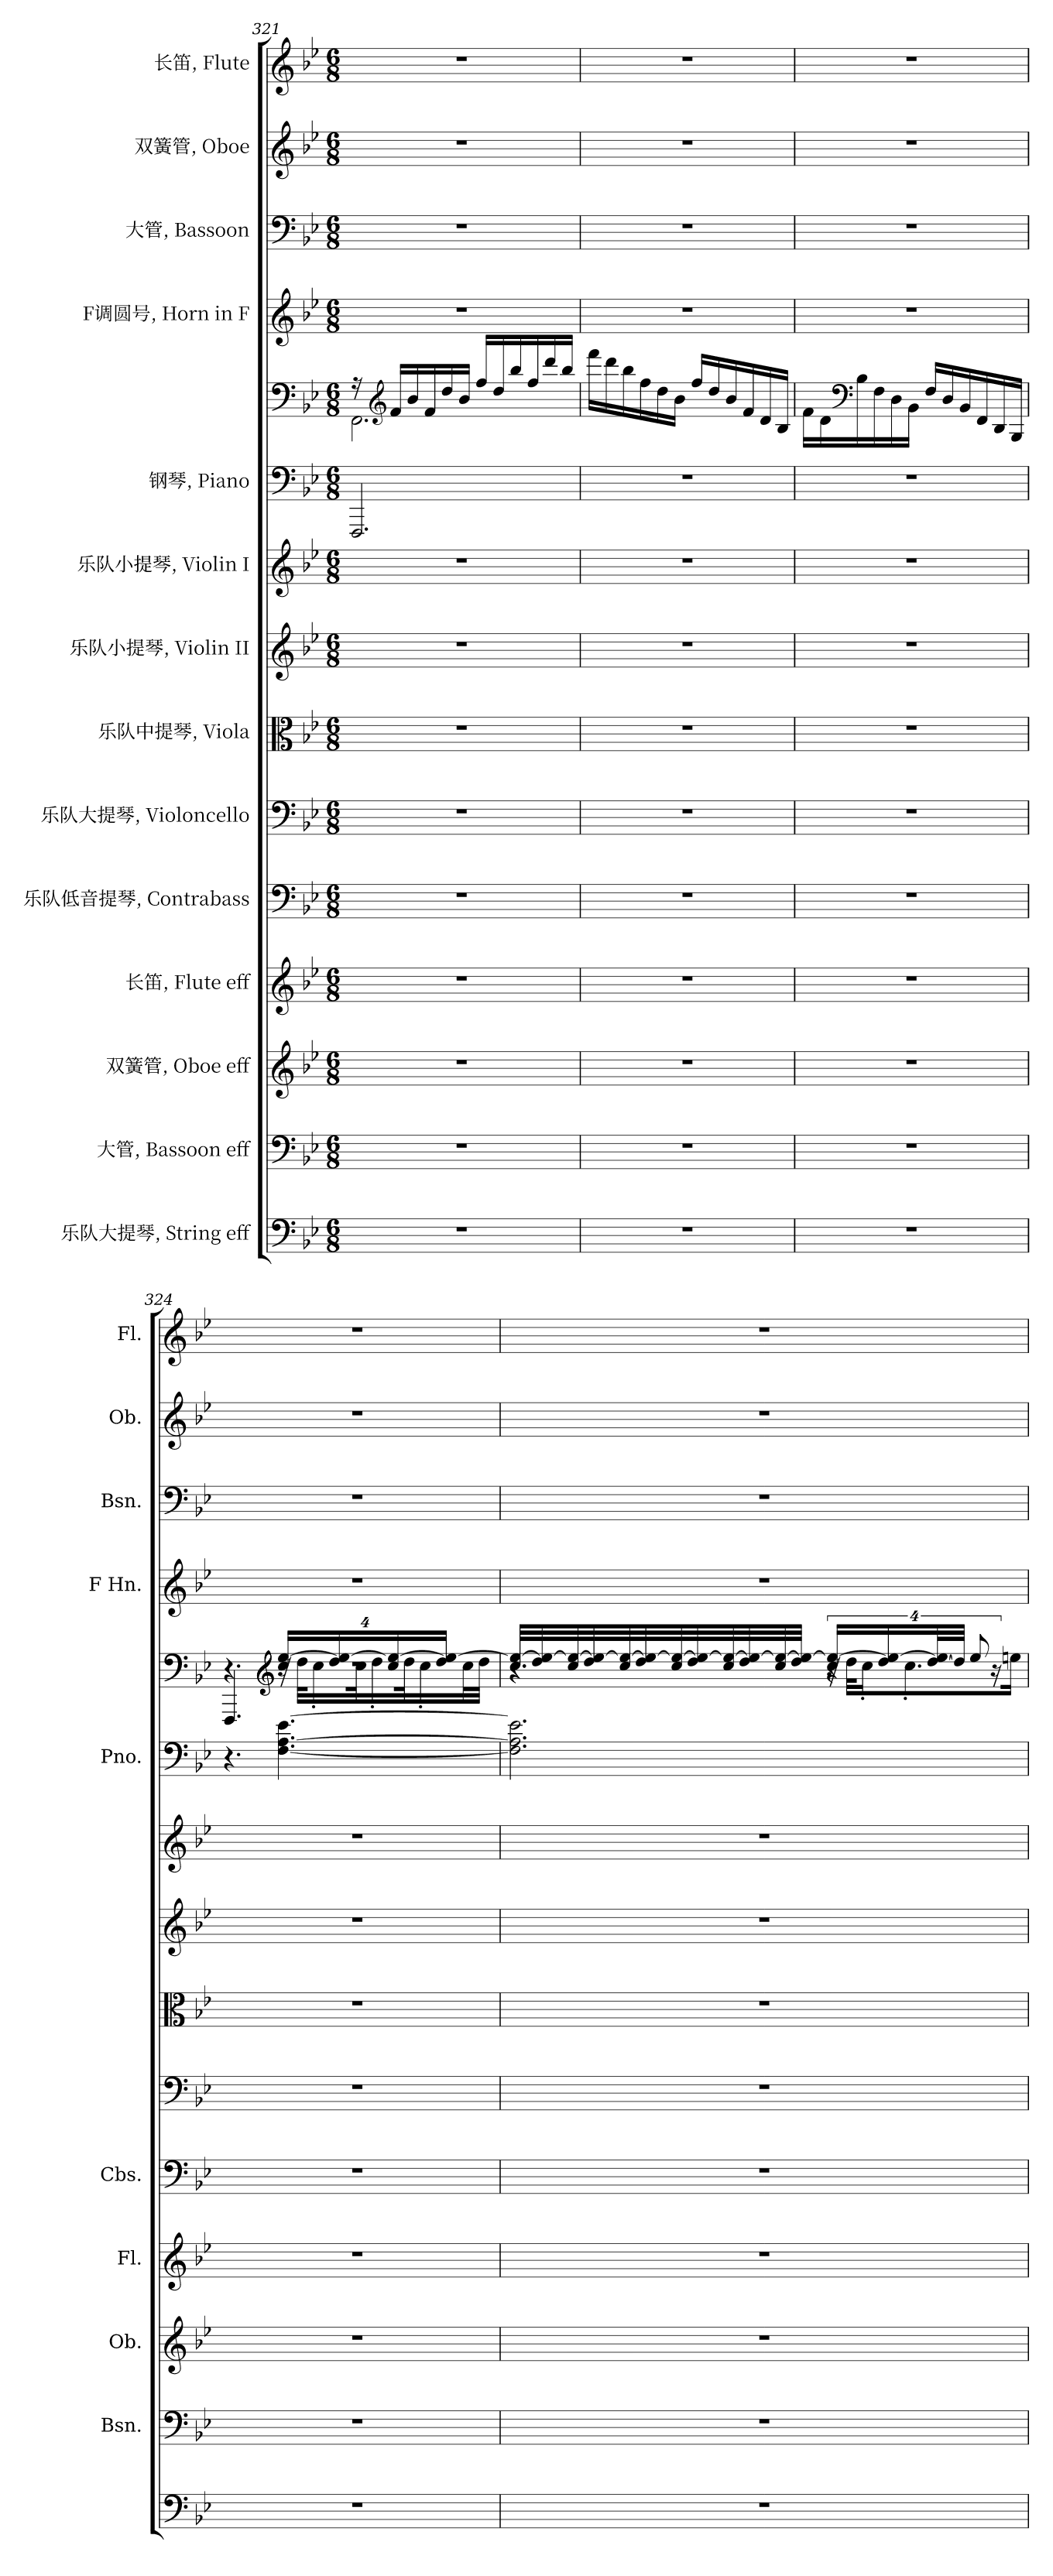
**kern	**kern	**kern	**kern	**kern	**kern	**kern	**kern	**kern	**kern	**kern	**kern	**kern	**kern	**kern
*part14	*part13	*part12	*part11	*part10	*part9	*part8	*part7	*part6	*part5	*part5	*part4	*part3	*part2	*part1
*staff15	*staff14	*staff13	*staff12	*staff11	*staff10	*staff9	*staff8	*staff7	*staff6	*staff5	*staff4	*staff3	*staff2	*staff1
*I"乐队大提琴, String eff	*I"大管, Bassoon eff	*I"双簧管, Oboe eff	*I"长笛, Flute eff	*I"乐队低音提琴, Contrabass	*I"乐队大提琴, Violoncello	*I"乐队中提琴, Viola	*I"乐队小提琴, Violin II	*I"乐队小提琴, Violin I	*I"钢琴, Piano	*	*I"F调圆号, Horn in F	*I"大管, Bassoon	*I"双簧管, Oboe	*I"长笛, Flute
*	*I'Bsn.	*I'Ob.	*I'Fl.	*I'Cbs.	*	*	*	*	*I'Pno.	*	*I'F Hn.	*I'Bsn.	*I'Ob.	*I'Fl.
!!LO:PB:g=z
*clefF4	*clefF4	*clefG2	*clefG2	*clefF4	*clefF4	*clefC3	*clefG2	*clefG2	*clefF4	*clefF4	*clefG2	*clefF4	*clefG2	*clefG2
*	*	*	*	*ITrd7c12	*	*	*	*	*	*	*ITrd4c7	*	*	*
*k[b-e-]	*k[b-e-]	*k[b-e-]	*k[b-e-]	*k[b-e-]	*k[b-e-]	*k[b-e-]	*k[b-e-]	*k[b-e-]	*k[b-e-]	*k[b-e-]	*k[b-e-a-]	*k[b-e-]	*k[b-e-]	*k[b-e-]
*M6/8	*M6/8	*M6/8	*M6/8	*M6/8	*M6/8	*M6/8	*M6/8	*M6/8	*M6/8	*M6/8	*M6/8	*M6/8	*M6/8	*M6/8
=321	=321	=321	=321	=321	=321	=321	=321	=321	=321	=321	=321	=321	=321	=321
*	*	*	*	*	*	*	*	*	*	*^	*	*	*	*
2.r	2.r	2.r	2.r	2.r	2.r	2.r	2.r	2.r	2.FFF/	16r	2.FF\	2.r	2.r	2.r	2.r
*	*	*	*	*	*	*	*	*	*	*clefG2	*	*	*	*	*
.	.	.	.	.	.	.	.	.	.	16f/LL	.	.	.	.	.
.	.	.	.	.	.	.	.	.	.	16b-/	.	.	.	.	.
.	.	.	.	.	.	.	.	.	.	16f/	.	.	.	.	.
.	.	.	.	.	.	.	.	.	.	16dd/	.	.	.	.	.
.	.	.	.	.	.	.	.	.	.	16b-/JJ	.	.	.	.	.
.	.	.	.	.	.	.	.	.	.	16ff/LL	.	.	.	.	.
.	.	.	.	.	.	.	.	.	.	16dd/	.	.	.	.	.
.	.	.	.	.	.	.	.	.	.	16bb-/	.	.	.	.	.
.	.	.	.	.	.	.	.	.	.	16ff/	.	.	.	.	.
.	.	.	.	.	.	.	.	.	.	16ddd/	.	.	.	.	.
.	.	.	.	.	.	.	.	.	.	16bb-/JJ	.	.	.	.	.
*	*	*	*	*	*	*	*	*	*	*v	*v	*	*	*	*
=322	=322	=322	=322	=322	=322	=322	=322	=322	=322	=322	=322	=322	=322	=322
2.r	2.r	2.r	2.r	2.r	2.r	2.r	2.r	2.r	2.r	16fff\LL	2.r	2.r	2.r	2.r
.	.	.	.	.	.	.	.	.	.	16ddd\	.	.	.	.
.	.	.	.	.	.	.	.	.	.	16bb-\	.	.	.	.
.	.	.	.	.	.	.	.	.	.	16ff\	.	.	.	.
.	.	.	.	.	.	.	.	.	.	16dd\	.	.	.	.
.	.	.	.	.	.	.	.	.	.	16b-\JJ	.	.	.	.
.	.	.	.	.	.	.	.	.	.	16ff/LL	.	.	.	.
.	.	.	.	.	.	.	.	.	.	16dd/	.	.	.	.
.	.	.	.	.	.	.	.	.	.	16b-/	.	.	.	.
.	.	.	.	.	.	.	.	.	.	16f/	.	.	.	.
.	.	.	.	.	.	.	.	.	.	16d/	.	.	.	.
.	.	.	.	.	.	.	.	.	.	16B-/JJ	.	.	.	.
=323	=323	=323	=323	=323	=323	=323	=323	=323	=323	=323	=323	=323	=323	=323
2.r	2.r	2.r	2.r	2.r	2.r	2.r	2.r	2.r	2.r	16f\LL	2.r	2.r	2.r	2.r
.	.	.	.	.	.	.	.	.	.	16d\	.	.	.	.
*	*	*	*	*	*	*	*	*	*	*clefF4	*	*	*	*
.	.	.	.	.	.	.	.	.	.	16B-\	.	.	.	.
.	.	.	.	.	.	.	.	.	.	16F\	.	.	.	.
.	.	.	.	.	.	.	.	.	.	16D\	.	.	.	.
.	.	.	.	.	.	.	.	.	.	16BB-\JJ	.	.	.	.
.	.	.	.	.	.	.	.	.	.	16F/LL	.	.	.	.
.	.	.	.	.	.	.	.	.	.	16D/	.	.	.	.
.	.	.	.	.	.	.	.	.	.	16BB-/	.	.	.	.
.	.	.	.	.	.	.	.	.	.	16FF/	.	.	.	.
.	.	.	.	.	.	.	.	.	.	16DD/	.	.	.	.
.	.	.	.	.	.	.	.	.	.	16BBB-/JJ	.	.	.	.
!!LO:PB:g=z
=324	=324	=324	=324	=324	=324	=324	=324	=324	=324	=324	=324	=324	=324	=324
*	*	*	*	*	*	*	*	*	*	*	*	*	*	*MM100
*	*	*	*	*	*	*	*	*	*	*^	*	*	*	*
*	*	*	*	*	*	*	*	*	*	*	*^	*	*	*	*
2.r	2.r	2.r	2.r	2.r	2.r	2.r	2.r	2.r	4.r	2.r	4.r	4.FFF/	2.r	2.r	2.r	2.r
*	*	*	*	*	*	*	*	*	*	*clefG2	*	*	*	*	*	*
*	*	*	*	*	*	*	*	*	*	*	*	*Xbrackettup	*	*	*	*
.	.	.	.	.	.	.	.	.	[4.F\ [4.A\ [4.e-\	.	32r	32%3cc/ [32%3ee-/L	.	.	.	.
.	.	.	.	.	.	.	.	.	.	.	32dd\KLL	.	.	.	.	.
.	.	.	.	.	.	.	.	.	.	.	16cc'\	.	.	.	.	.
.	.	.	.	.	.	.	.	.	.	.	.	32%3dd/ 32%3ee-/_	.	.	.	.
.	.	.	.	.	.	.	.	.	.	.	32cc\K	.	.	.	.	.
.	.	.	.	.	.	.	.	.	.	.	16dd'\	.	.	.	.	.
.	.	.	.	.	.	.	.	.	.	.	.	32%3cc/ 32%3ee-/_	.	.	.	.
.	.	.	.	.	.	.	.	.	.	.	32dd\K	.	.	.	.	.
.	.	.	.	.	.	.	.	.	.	.	16cc'\	.	.	.	.	.
.	.	.	.	.	.	.	.	.	.	.	.	32%3dd/ 32%3ee-/_J	.	.	.	.
.	.	.	.	.	.	.	.	.	.	.	32cc\L	.	.	.	.	.
.	.	.	.	.	.	.	.	.	.	.	32dd\JJJ	.	.	.	.	.
!!LO:PB:g=z
=325	=325	=325	=325	=325	=325	=325	=325	=325	=325	=325	=325	=325	=325	=325	=325	=325
2.r	2.r	2.r	2.r	2.r	2.r	2.r	2.r	2.r	2.F\] 2.A\] 2.e-\]	4.r	4.r	32cc/ 32ee-/_LLL	2.r	2.r	2.r	2.r
.	.	.	.	.	.	.	.	.	.	.	.	32dd/ 32ee-/_	.	.	.	.
.	.	.	.	.	.	.	.	.	.	.	.	32cc/ 32ee-/_	.	.	.	.
.	.	.	.	.	.	.	.	.	.	.	.	32dd/ 32ee-/_	.	.	.	.
.	.	.	.	.	.	.	.	.	.	.	.	32cc/ 32ee-/_	.	.	.	.
.	.	.	.	.	.	.	.	.	.	.	.	32dd/ 32ee-/_	.	.	.	.
.	.	.	.	.	.	.	.	.	.	.	.	32cc/ 32ee-/_	.	.	.	.
.	.	.	.	.	.	.	.	.	.	.	.	32dd/ 32ee-/_	.	.	.	.
.	.	.	.	.	.	.	.	.	.	.	.	32cc/ 32ee-/_	.	.	.	.
.	.	.	.	.	.	.	.	.	.	.	.	32dd/ 32ee-/_	.	.	.	.
.	.	.	.	.	.	.	.	.	.	.	.	32cc/ 32ee-/_	.	.	.	.
.	.	.	.	.	.	.	.	.	.	.	.	32dd/ 32ee-/_JJJ	.	.	.	.
*	*	*	*	*	*	*	*	*	*	*	*	*brackettup	*	*	*	*
.	.	.	.	.	.	.	.	.	.	4r	32r	32%3cc/ 32%3ee-/_L	.	.	.	.
.	.	.	.	.	.	.	.	.	.	.	32dd\KLL	.	.	.	.	.
.	.	.	.	.	.	.	.	.	.	.	16cc'\J	.	.	.	.	.
.	.	.	.	.	.	.	.	.	.	.	.	32%3dd/ 32%3ee-/_	.	.	.	.
.	.	.	.	.	.	.	.	.	.	.	8.cc'\	.	.	.	.	.
.	.	.	.	.	.	.	.	.	.	.	.	[64%3dd/ 64%3ee-/]L	.	.	.	.
.	.	.	.	.	.	.	.	.	.	.	.	64%3dd/JJ]	.	.	.	.
.	.	.	.	.	.	.	.	.	.	8ee-/	.	.	.	.	.	.
.	.	.	.	.	.	.	.	.	.	.	.	32%3r	.	.	.	.
.	.	.	.	.	.	.	.	.	.	.	16een\Jk	.	.	.	.	.
*	*	*	*	*	*	*	*	*	*	*v	*v	*v	*	*	*	*
=	=	=	=	=	=	=	=	=	=	=	=	=	=	=
*-	*-	*-	*-	*-	*-	*-	*-	*-	*-	*-	*-	*-	*-	*-
